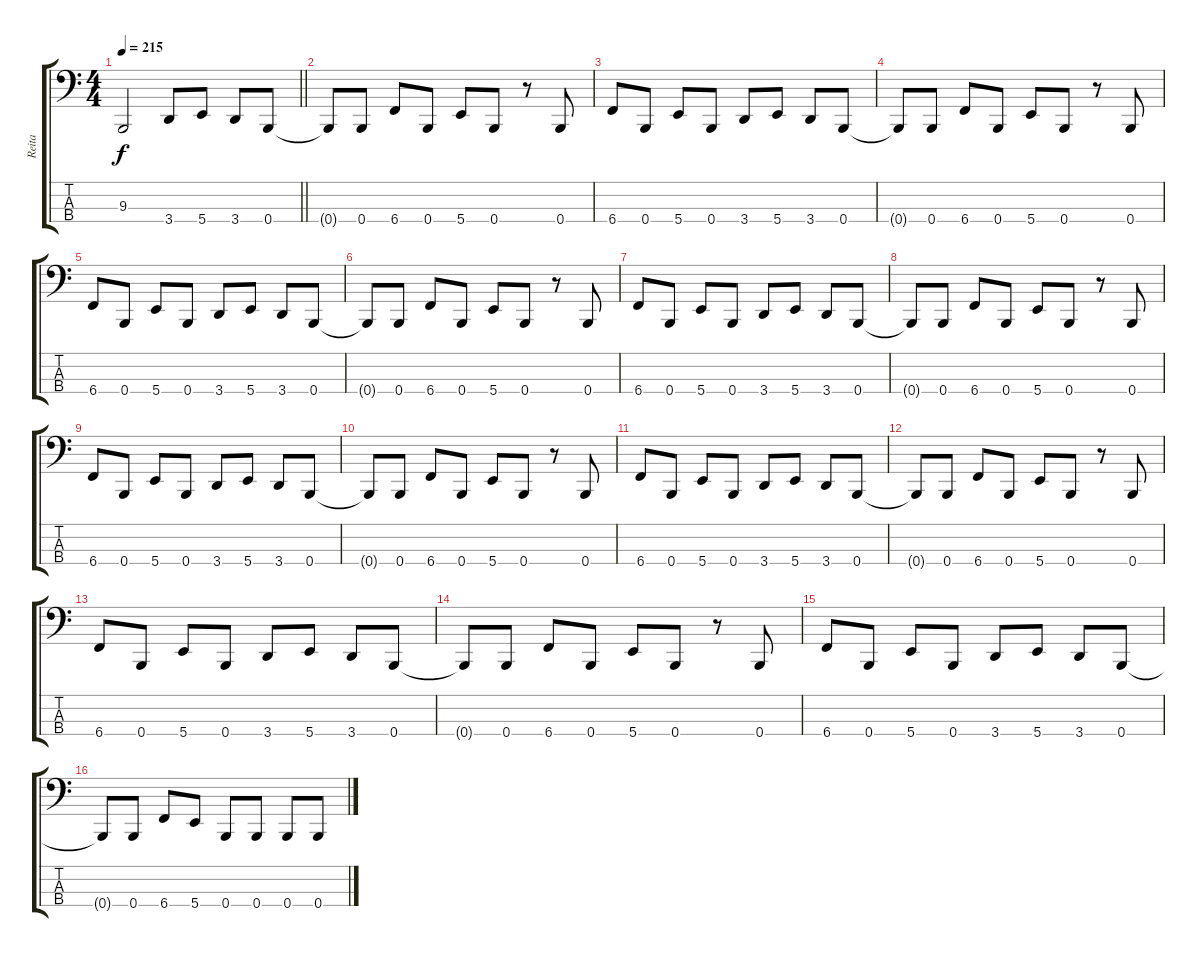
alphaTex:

\track ("Reita" "Reita") {instrument electricbasspick}
\staff {score tabs}
\tuning (C2 G1 D0 B0) {hide}
\ts (4 4)
\tempo 215
\clef f4
\barLineRight lightlight
\ks c
9.3{t}.2{dy f} 3.4.8 5.4.8 3.4.8 0.4.8 |
0.4{t}.8 0.4.8 6.4.8 0.4.8 5.4.8 0.4.8 r.8 0.4.8 |
6.4.8 0.4.8 5.4.8 0.4.8 3.4.8 5.4.8 3.4.8 0.4.8 |
0.4{t}.8 0.4.8 6.4.8 0.4.8 5.4.8 0.4.8 r.8 0.4.8 |
6.4.8 0.4.8 5.4.8 0.4.8 3.4.8 5.4.8 3.4.8 0.4.8 |
0.4{t}.8 0.4.8 6.4.8 0.4.8 5.4.8 0.4.8 r.8 0.4.8 |
6.4.8 0.4.8 5.4.8 0.4.8 3.4.8 5.4.8 3.4.8 0.4.8 |
0.4{t}.8 0.4.8 6.4.8 0.4.8 5.4.8 0.4.8 r.8 0.4.8 |
6.4.8 0.4.8 5.4.8 0.4.8 3.4.8 5.4.8 3.4.8 0.4.8 |
0.4{t}.8 0.4.8 6.4.8 0.4.8 5.4.8 0.4.8 r.8 0.4.8 |
6.4.8 0.4.8 5.4.8 0.4.8 3.4.8 5.4.8 3.4.8 0.4.8 |
0.4{t}.8 0.4.8 6.4.8 0.4.8 5.4.8 0.4.8 r.8 0.4.8 |
6.4.8 0.4.8 5.4.8 0.4.8 3.4.8 5.4.8 3.4.8 0.4.8 |
0.4{t}.8 0.4.8 6.4.8 0.4.8 5.4.8 0.4.8 r.8 0.4.8 |
6.4.8 0.4.8 5.4.8 0.4.8 3.4.8 5.4.8 3.4.8 0.4.8 |
0.4{t}.8 0.4.8 6.4.8 5.4.8 0.4.8 0.4.8 0.4.8 0.4.8
